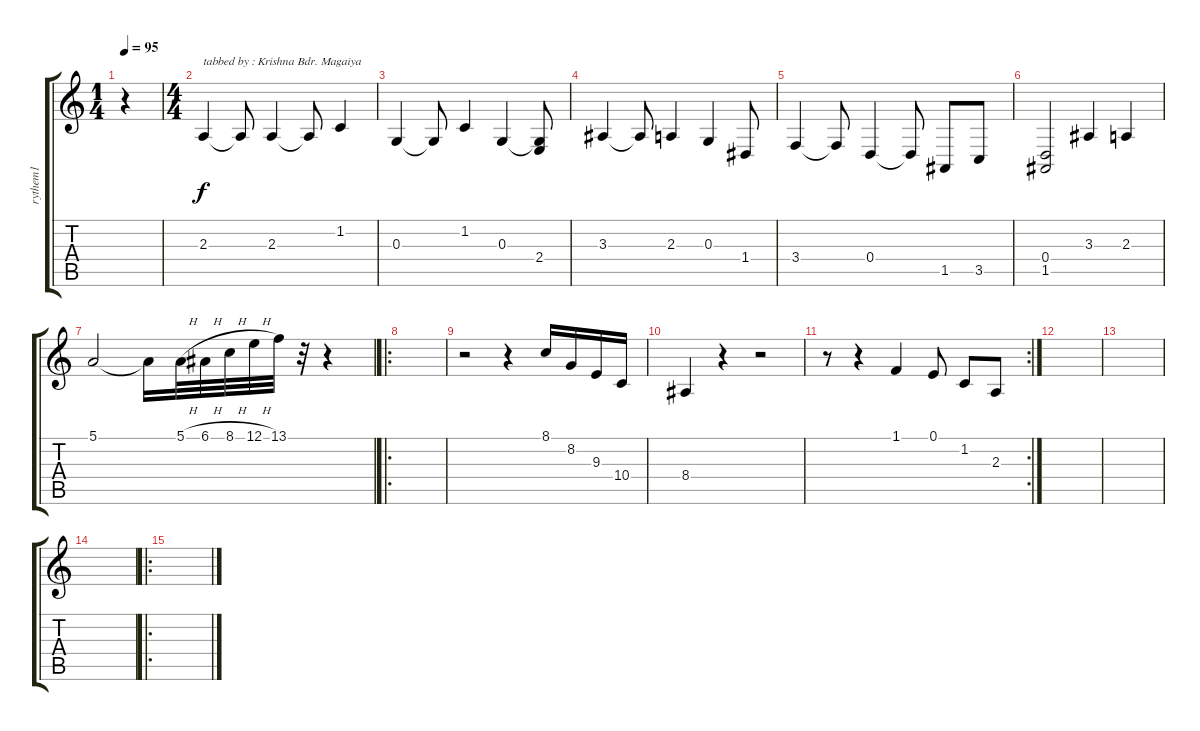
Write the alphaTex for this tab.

\track ("rythem1" "rythem1") {instrument harpsichord}
\staff {score tabs}
\tuning (E4 B3 G3 D3 A2 E2) {hide}
\ts (1 4)
\tempo 95
\clef g2
\ks c
r.4{dy f instrument harpsichord} |
\ts (4 4)
2.3.4{txt "tabbed by : Krishna Bdr. Magaiya" volume 10} 2.3{t}.8 2.3.4 2.3{t}.8 1.2.4 |
0.3.4 0.3{t}.8 1.2.4 0.3.4 (0.3{t} 2.4).8 |
3.3.4{txt ""} 3.3{t}.8 2.3.4 0.3.4 1.4.8 |
3.4.4 3.4{t}.8 0.4.4 0.4{t}.8 1.5.8 3.5.8 |
(0.4 1.5).2 3.3.4 2.3.4 |
5.1.2{volume 6 instrument birdtweet} 5.1{t}.16 5.1{h}.32 6.1{h}.32 8.1{h}.32 12.1{h}.32 13.1.32 r.32 r.4 |
\ro
|
r.2 r.4 8.1.16{volume 10 instrument harpsichord} 8.2.16 9.3.16 10.4.16 |
8.4.4 r.4 r.2 |
\rc 2
r.8 r.4 1.1.4 0.1.8 1.2.8 2.3.8 |
|
|
|
\ro
